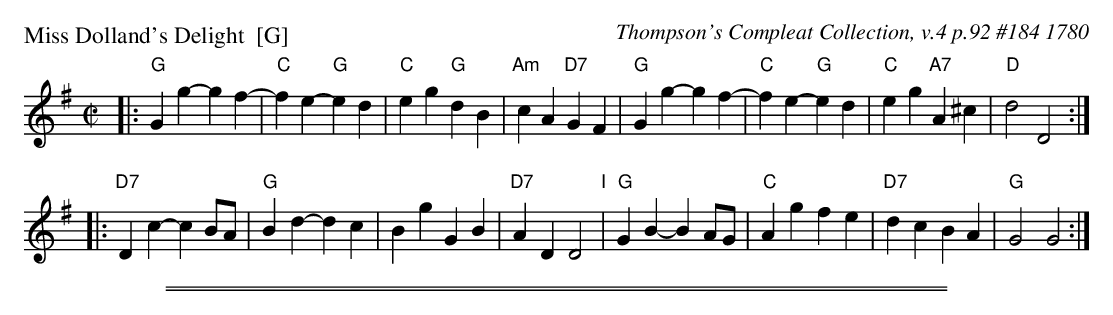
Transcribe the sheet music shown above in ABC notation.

X:1
P: Miss Dolland's Delight  [G]
M: C|
O: Thompson's Compleat Collection, v.4 p.92 #184 1780
L: 1/4
K: G
|: "G"Gg- gf- | "C"fe- "G"ed | "C"eg "G"dB | "Am"cA "D7"GF \
|  "G"Gg- gf- | "C"fe- "G"ed | "C"eg "A7"A^c | "D"d2 D2 :|
|: "D7"Dc- cB/A/ | "G"Bd- dc | Bg GB | "D7"AD D2 \
"I"\
|  "G"GB- BA/G/ | "C"Ag fe | "D7"dc BA | "G"G2 G2 :|
